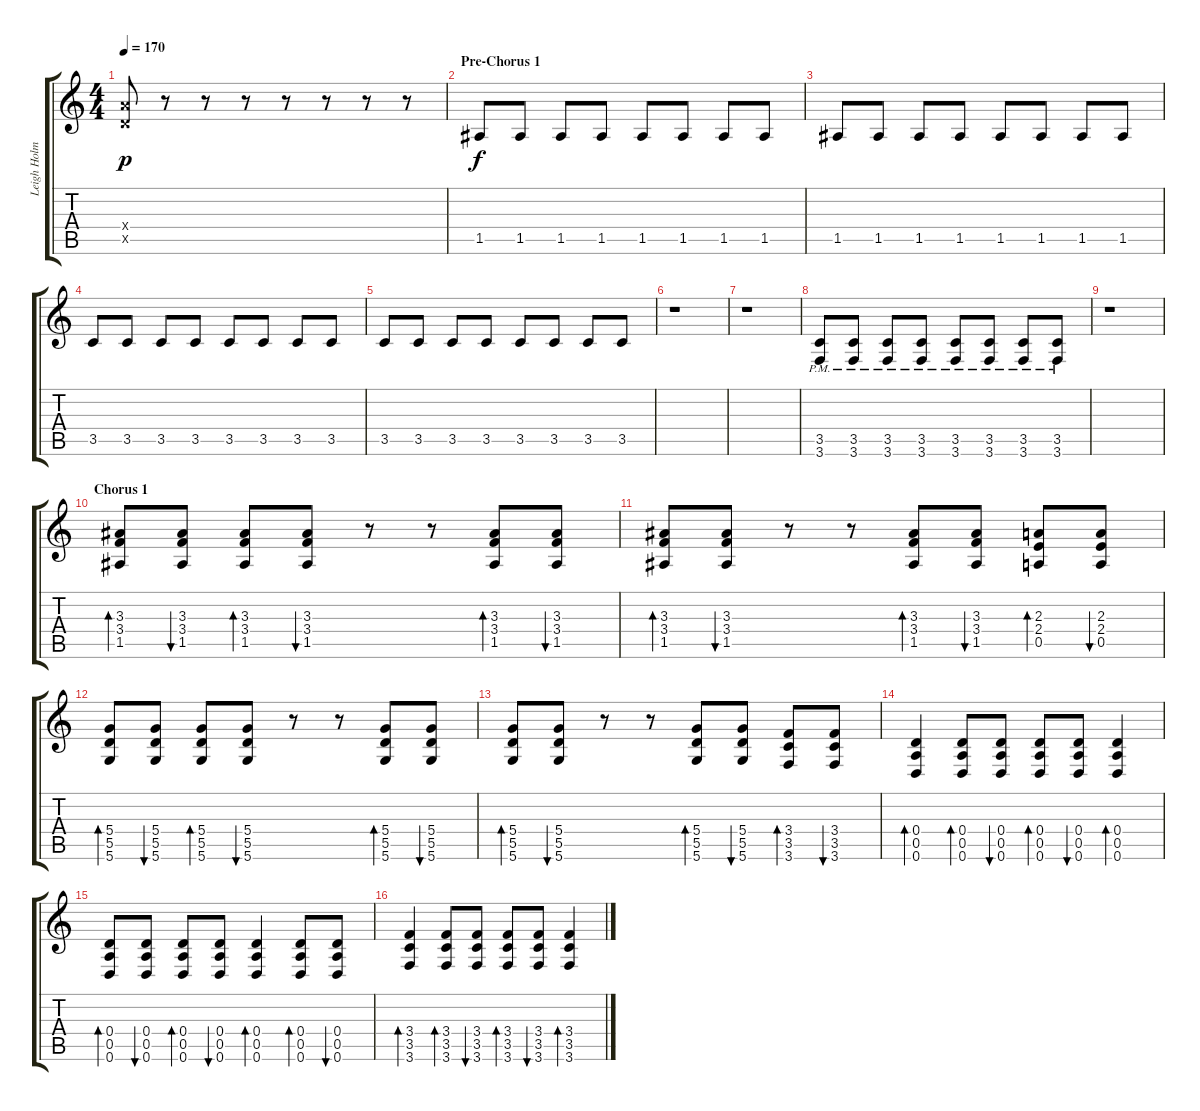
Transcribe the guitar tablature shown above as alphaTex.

\track ("Leigh Holmes" "Leigh Holm") {instrument overdrivenguitar}
\staff {score tabs}
\tuning (E4 B3 G3 D3 A2 D2) {hide}
\ts (4 4)
\tempo 170
\clef g2
\ks c
(7.4{x} 5.5{x}).8{dy p} r.8 r.8 r.8 r.8 r.8 r.8 r.8 |
\section ("" "Pre-Chorus 1")
1.5.8{dy f} 1.5.8 1.5.8 1.5.8 1.5.8 1.5.8 1.5.8 1.5.8 |
1.5.8 1.5.8 1.5.8 1.5.8 1.5.8 1.5.8 1.5.8 1.5.8 |
3.5.8 3.5.8 3.5.8 3.5.8 3.5.8 3.5.8 3.5.8 3.5.8 |
3.5.8 3.5.8 3.5.8 3.5.8 3.5.8 3.5.8 3.5.8 3.5.8 |
r.1 |
r.1 |
(3.5{pm} 3.6{pm}).8 (3.5{pm} 3.6{pm}).8 (3.5{pm} 3.6{pm}).8 (3.5{pm} 3.6{pm}).8 (3.5{pm} 3.6{pm}).8 (3.5{pm} 3.6{pm}).8 (3.5{pm} 3.6{pm}).8 (3.5{pm} 3.6{pm}).8 |
r.1 |
\section ("" "Chorus 1")
(3.3 3.4 1.5).8{bd 120} (3.3 3.4 1.5).8{bu 120} (3.3 3.4 1.5).8{bd 120} (3.3 3.4 1.5).8{bu 120} r.8 r.8 (3.3 3.4 1.5).8{bd 120} (3.3 3.4 1.5).8{bu 120} |
(3.3 3.4 1.5).8{bd 120} (3.3 3.4 1.5).8{bu 120} r.8 r.8 (3.3 3.4 1.5).8{bd 120} (3.3 3.4 1.5).8{bu 120} (2.3 2.4 0.5).8{bd 120} (2.3 2.4 0.5).8{bu 120} |
(5.4 5.5 5.6).8{bd 120} (5.4 5.5 5.6).8{bu 120} (5.4 5.5 5.6).8{bd 120} (5.4 5.5 5.6).8{bu 120} r.8 r.8 (5.4 5.5 5.6).8{bd 120} (5.4 5.5 5.6).8{bu 120} |
(5.4 5.5 5.6).8{bd 120} (5.4 5.5 5.6).8{bu 120} r.8 r.8 (5.4 5.5 5.6).8{bd 120} (5.4 5.5 5.6).8{bu 120} (3.4 3.5 3.6).8{bd 120} (3.4 3.5 3.6).8{bu 120} |
(0.4 0.5 0.6).4{bd 120} (0.4 0.5 0.6).8{bd 120} (0.4 0.5 0.6).8{bu 120} (0.4 0.5 0.6).8{bd 120} (0.4 0.5 0.6).8{bu 120} (0.4 0.5 0.6).4{bd 120} |
(0.4 0.5 0.6).8{bd 120} (0.4 0.5 0.6).8{bu 120} (0.4 0.5 0.6).8{bd 120} (0.4 0.5 0.6).8{bu 120} (0.4 0.5 0.6).4{bd 120} (0.4 0.5 0.6).8{bd 120} (0.4 0.5 0.6).8{bu 120} |
(3.4 3.5 3.6).4{bd 120} (3.4 3.5 3.6).8{bd 120} (3.4 3.5 3.6).8{bu 120} (3.4 3.5 3.6).8{bd 120} (3.4 3.5 3.6).8{bu 120} (3.4 3.5 3.6).4{bd 120}
